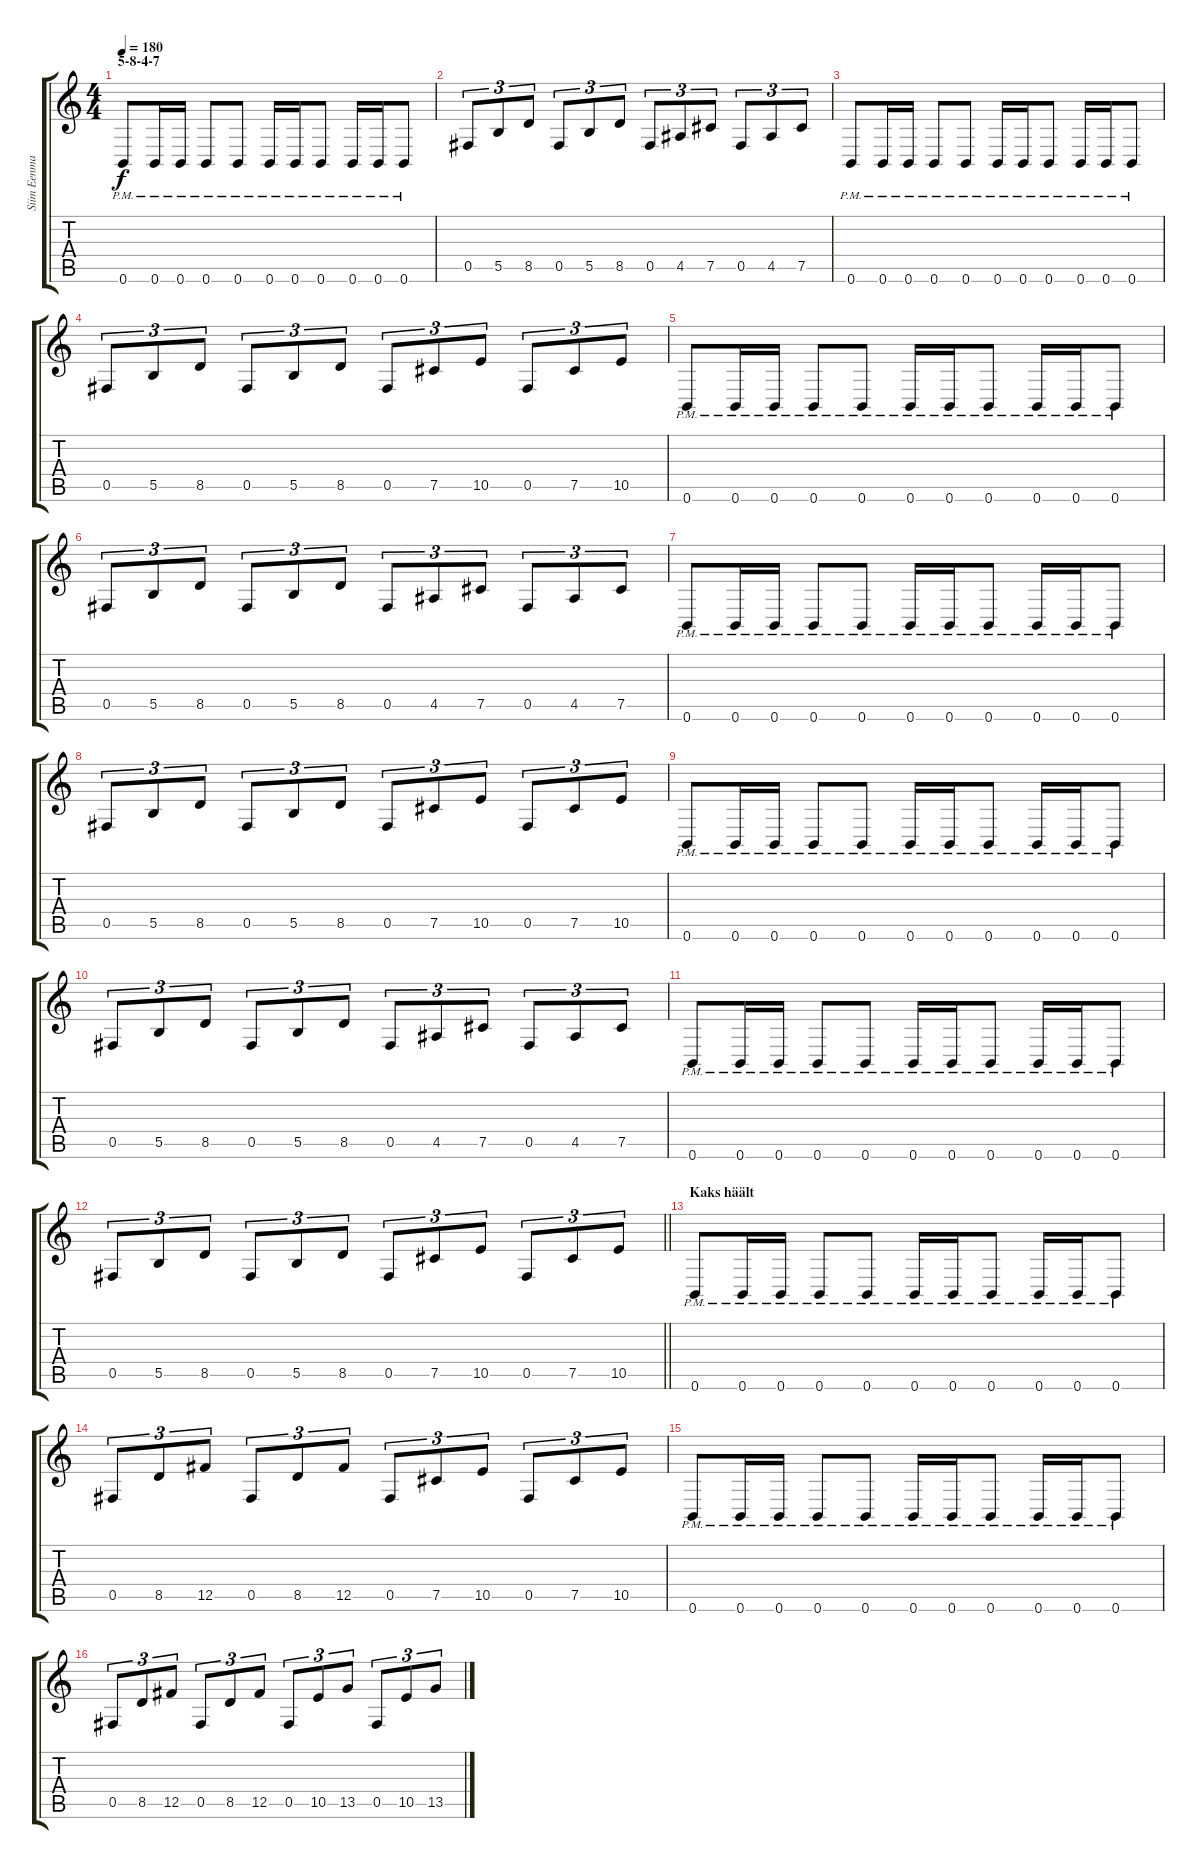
\track ("Siim Eenma" "Siim Eenma") {instrument distortionguitar}
\staff {score tabs}
\tuning (Db4 Ab3 E3 B2 Gb2 B1) {hide}
\ts (4 4)
\section ("" "5-8-4-7")
\tempo 180
\clef g2
\ks c
0.6{pm}.8{dy f} 0.6{pm}.16 0.6{pm}.16 0.6{pm}.8 0.6{pm}.8 0.6{pm}.16 0.6{pm}.16 0.6{pm}.8 0.6{pm}.16 0.6{pm}.16 0.6{pm}.8 |
0.5.8{tu (3 2)} 5.5.8{tu (3 2)} 8.5.8{tu (3 2)} 0.5.8{tu (3 2)} 5.5.8{tu (3 2)} 8.5.8{tu (3 2)} 0.5.8{tu (3 2)} 4.5.8{tu (3 2)} 7.5.8{tu (3 2)} 0.5.8{tu (3 2)} 4.5.8{tu (3 2)} 7.5.8{tu (3 2)} |
0.6{pm}.8 0.6{pm}.16 0.6{pm}.16 0.6{pm}.8 0.6{pm}.8 0.6{pm}.16 0.6{pm}.16 0.6{pm}.8 0.6{pm}.16 0.6{pm}.16 0.6{pm}.8 |
0.5.8{tu (3 2)} 5.5.8{tu (3 2)} 8.5.8{tu (3 2)} 0.5.8{tu (3 2)} 5.5.8{tu (3 2)} 8.5.8{tu (3 2)} 0.5.8{tu (3 2)} 7.5.8{tu (3 2)} 10.5.8{tu (3 2)} 0.5.8{tu (3 2)} 7.5.8{tu (3 2)} 10.5.8{tu (3 2)} |
0.6{pm}.8 0.6{pm}.16 0.6{pm}.16 0.6{pm}.8 0.6{pm}.8 0.6{pm}.16 0.6{pm}.16 0.6{pm}.8 0.6{pm}.16 0.6{pm}.16 0.6{pm}.8 |
0.5.8{tu (3 2)} 5.5.8{tu (3 2)} 8.5.8{tu (3 2)} 0.5.8{tu (3 2)} 5.5.8{tu (3 2)} 8.5.8{tu (3 2)} 0.5.8{tu (3 2)} 4.5.8{tu (3 2)} 7.5.8{tu (3 2)} 0.5.8{tu (3 2)} 4.5.8{tu (3 2)} 7.5.8{tu (3 2)} |
0.6{pm}.8 0.6{pm}.16 0.6{pm}.16 0.6{pm}.8 0.6{pm}.8 0.6{pm}.16 0.6{pm}.16 0.6{pm}.8 0.6{pm}.16 0.6{pm}.16 0.6{pm}.8 |
0.5.8{tu (3 2)} 5.5.8{tu (3 2)} 8.5.8{tu (3 2)} 0.5.8{tu (3 2)} 5.5.8{tu (3 2)} 8.5.8{tu (3 2)} 0.5.8{tu (3 2)} 7.5.8{tu (3 2)} 10.5.8{tu (3 2)} 0.5.8{tu (3 2)} 7.5.8{tu (3 2)} 10.5.8{tu (3 2)} |
0.6{pm}.8 0.6{pm}.16 0.6{pm}.16 0.6{pm}.8 0.6{pm}.8 0.6{pm}.16 0.6{pm}.16 0.6{pm}.8 0.6{pm}.16 0.6{pm}.16 0.6{pm}.8 |
0.5.8{tu (3 2)} 5.5.8{tu (3 2)} 8.5.8{tu (3 2)} 0.5.8{tu (3 2)} 5.5.8{tu (3 2)} 8.5.8{tu (3 2)} 0.5.8{tu (3 2)} 4.5.8{tu (3 2)} 7.5.8{tu (3 2)} 0.5.8{tu (3 2)} 4.5.8{tu (3 2)} 7.5.8{tu (3 2)} |
0.6{pm}.8 0.6{pm}.16 0.6{pm}.16 0.6{pm}.8 0.6{pm}.8 0.6{pm}.16 0.6{pm}.16 0.6{pm}.8 0.6{pm}.16 0.6{pm}.16 0.6{pm}.8 |
\barLineRight lightlight
0.5.8{tu (3 2)} 5.5.8{tu (3 2)} 8.5.8{tu (3 2)} 0.5.8{tu (3 2)} 5.5.8{tu (3 2)} 8.5.8{tu (3 2)} 0.5.8{tu (3 2)} 7.5.8{tu (3 2)} 10.5.8{tu (3 2)} 0.5.8{tu (3 2)} 7.5.8{tu (3 2)} 10.5.8{tu (3 2)} |
\section ("" "Kaks häält")
0.6{pm}.8 0.6{pm}.16 0.6{pm}.16 0.6{pm}.8 0.6{pm}.8 0.6{pm}.16 0.6{pm}.16 0.6{pm}.8 0.6{pm}.16 0.6{pm}.16 0.6{pm}.8 |
0.5.8{tu (3 2)} 8.5.8{tu (3 2)} 12.5.8{tu (3 2)} 0.5.8{tu (3 2)} 8.5.8{tu (3 2)} 12.5.8{tu (3 2)} 0.5.8{tu (3 2)} 7.5.8{tu (3 2)} 10.5.8{tu (3 2)} 0.5.8{tu (3 2)} 7.5.8{tu (3 2)} 10.5.8{tu (3 2)} |
0.6{pm}.8 0.6{pm}.16 0.6{pm}.16 0.6{pm}.8 0.6{pm}.8 0.6{pm}.16 0.6{pm}.16 0.6{pm}.8 0.6{pm}.16 0.6{pm}.16 0.6{pm}.8 |
0.5.8{tu (3 2)} 8.5.8{tu (3 2)} 12.5.8{tu (3 2)} 0.5.8{tu (3 2)} 8.5.8{tu (3 2)} 12.5.8{tu (3 2)} 0.5.8{tu (3 2)} 10.5.8{tu (3 2)} 13.5.8{tu (3 2)} 0.5.8{tu (3 2)} 10.5.8{tu (3 2)} 13.5.8{tu (3 2)}
